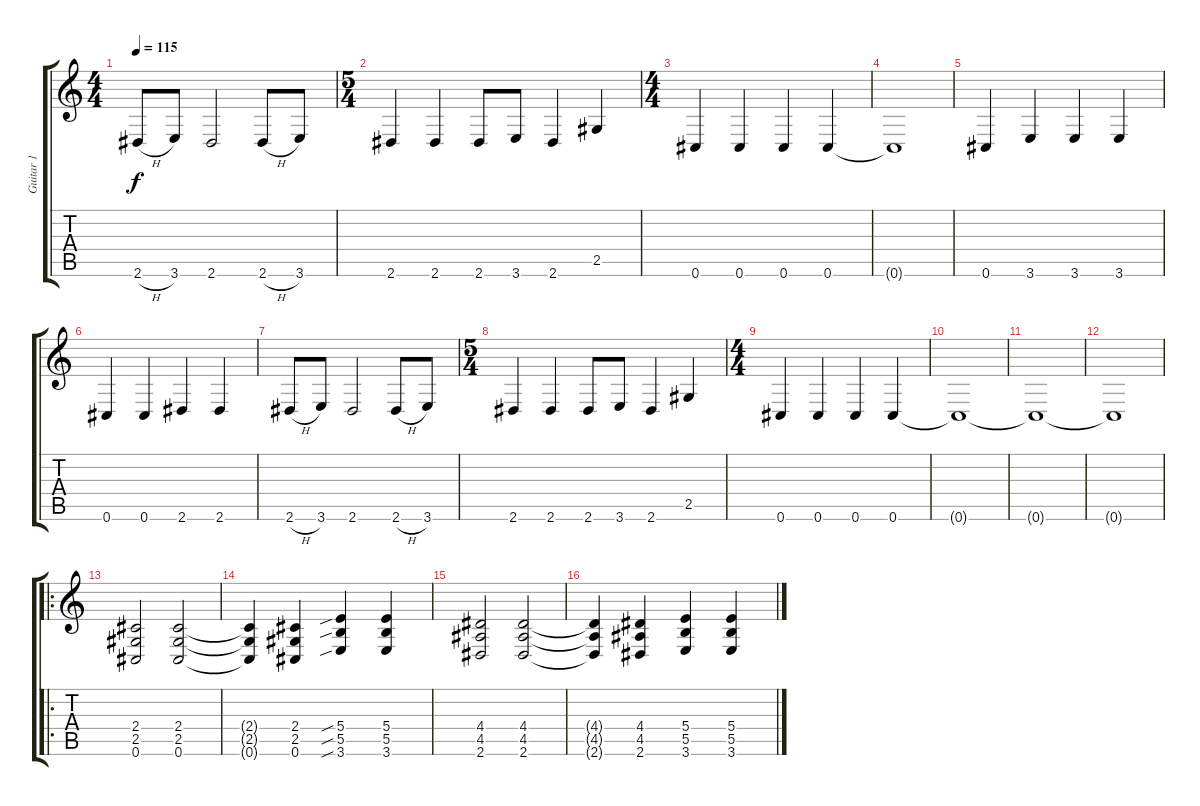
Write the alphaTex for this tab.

\track ("Guitar 1" "Guitar 1") {instrument distortionguitar}
\staff {score tabs}
\tuning (Db4 Ab3 E3 B2 Gb2 Db2) {hide}
\ts (4 4)
\tempo 115
\clef g2
\ks c
2.6{h}.8{dy f} 3.6.8 2.6.2 2.6{h}.8 3.6.8 |
\ts (5 4)
2.6.4 2.6.4 2.6.8 3.6.8 2.6.4 2.5.4 |
\ts (4 4)
0.6.4 0.6.4 0.6.4 0.6.4 |
0.6{t}.1 |
0.6.4 3.6.4 3.6.4 3.6.4 |
0.6.4 0.6.4 2.6.4 2.6.4 |
2.6{h}.8 3.6.8 2.6.2 2.6{h}.8 3.6.8 |
\ts (5 4)
2.6.4 2.6.4 2.6.8 3.6.8 2.6.4 2.5.4 |
\ts (4 4)
0.6.4 0.6.4 0.6.4 0.6.4 |
0.6{t}.1 |
0.6{t}.1 |
0.6{t}.1 |
\ro
(2.4 2.5 0.6).2 (2.4 2.5 0.6).2 |
(2.4{t} 2.5{t} 0.6{t}).4 (2.4 2.5 0.6).4 (5.4{sib} 5.5{sib} 3.6{sib}).4 (5.4 5.5 3.6).4 |
(4.4 4.5 2.6).2 (4.4 4.5 2.6).2 |
(4.4{t} 4.5{t} 2.6{t}).4 (4.4 4.5 2.6).4 (5.4 5.5 3.6).4 (5.4 5.5 3.6).4
